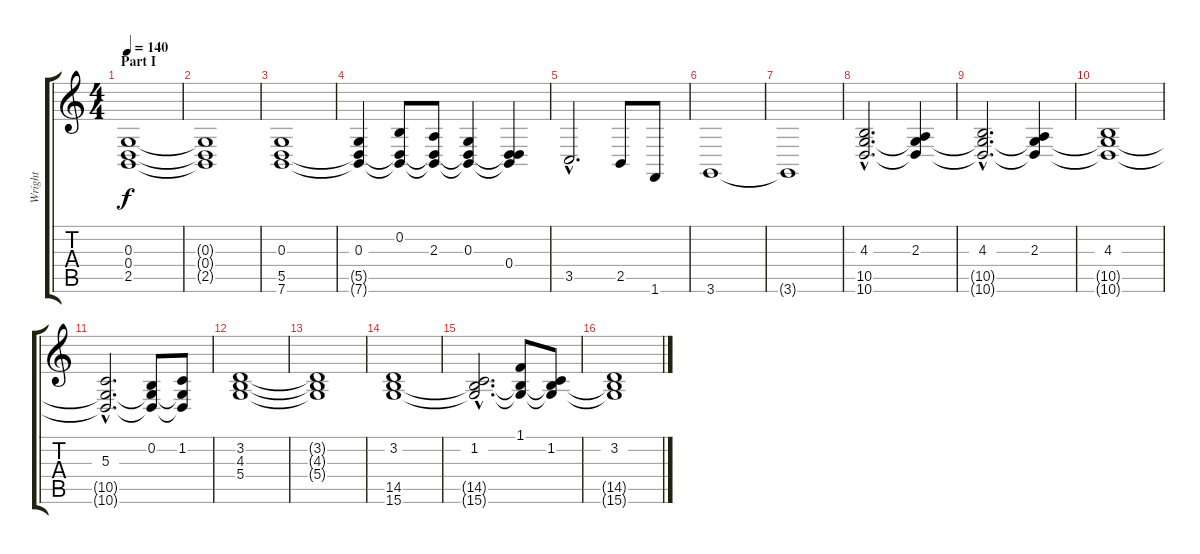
\track ("Wright" "Wright") {instrument drawbarorgan}
\staff {score tabs}
\tuning (E4 B3 G3 D3 A2 E2) {hide}
\ts (4 4)
\section ("" "Part I")
\tempo 140
\clef g2
\ks c
(0.3 0.4 2.5).1{dy f instrument drawbarorgan} |
(0.3{t} 0.4{t} 2.5{t}).1 |
(0.3 5.5 7.6).1 |
(0.3 5.5{t} 7.6{t}).4 (0.2 5.5{t} 7.6{t}).8 (2.3 5.5{t} 7.6{t}).8 (0.3 5.5{t} 7.6{t}).4 (0.4 5.5{t} 7.6{t}).4 |
3.5{hac}.2{d} 2.5.8 1.6.8 |
3.6.1 |
3.6{t}.1 |
(4.3{hac} 10.5{hac} 10.6{hac}).2{d} (2.3 10.5{t} 10.6{t}).4 |
(4.3{hac} 10.5{hac t} 10.6{hac t}).2{d} (2.3 10.5{t} 10.6{t}).4 |
(4.3 10.5{t} 10.6{t}).1 |
(5.3{hac} 10.5{hac t} 10.6{hac t}).2{d} (0.2 10.5{t} 10.6{t}).8 (1.2 10.5{t} 10.6{t}).8 |
(3.2 4.3 5.4).1 |
(3.2{t} 4.3{t} 5.4{t}).1 |
(3.2 14.5 15.6).1 |
(1.2{hac} 14.5{hac t} 15.6{hac t}).2{d} (1.1 14.5{t} 15.6{t}).8 (1.2 14.5{t} 15.6{t}).8 |
(3.2 14.5{t} 15.6{t}).1
